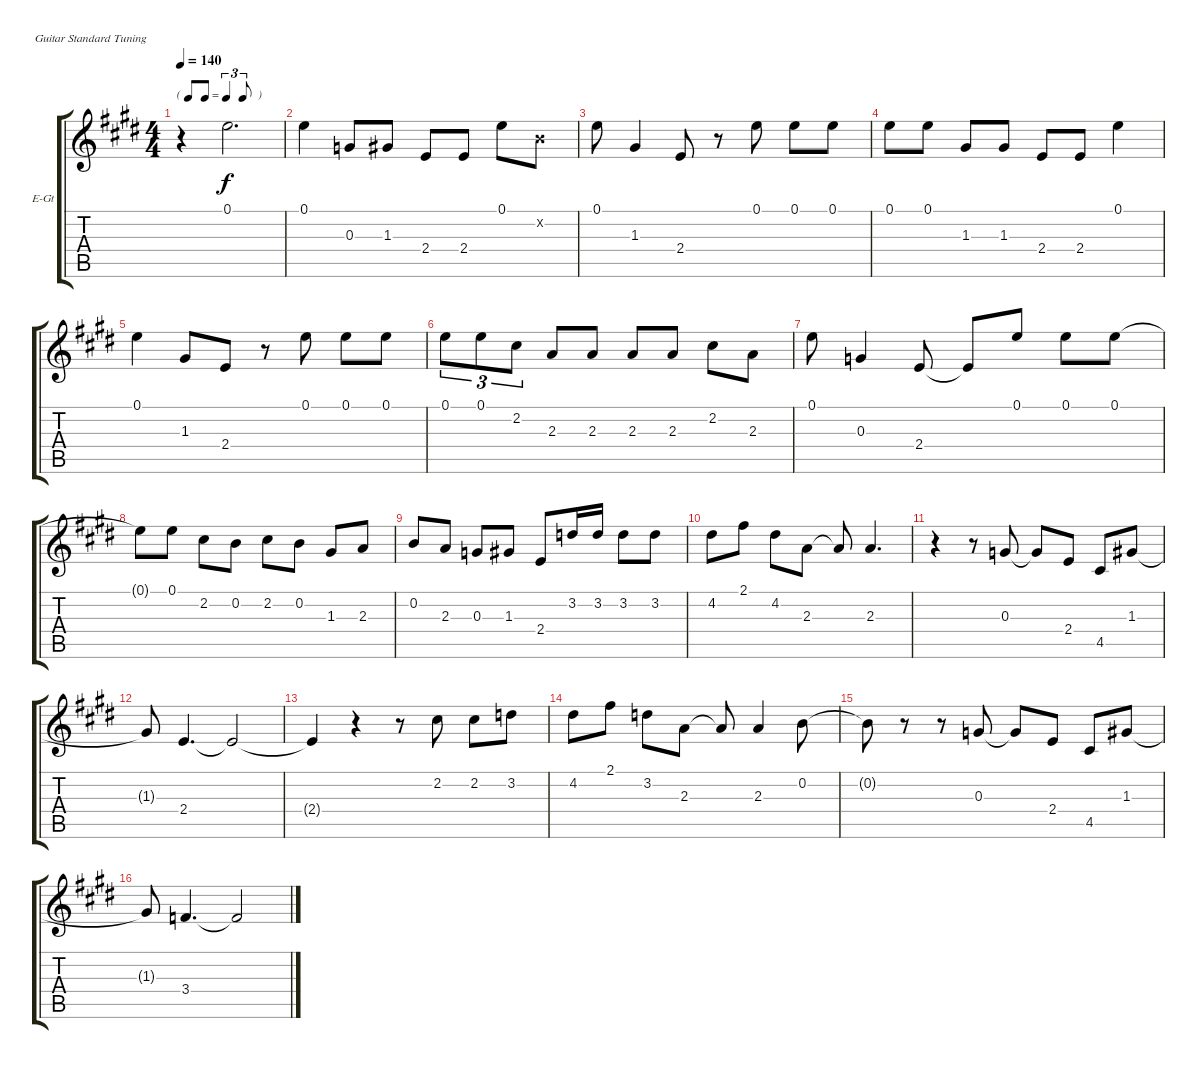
\bracketExtendMode groupsimilarinstruments
\firstSystemTrackNameOrientation horizontal
\otherSystemsTrackNameOrientation horizontal
\track ("Vocals" "E-Gt") {instrument overdrivenguitar}
\staff {score tabs}
\tuning (E4 B3 G3 D3 A2 E2)
\ts (4 4)
\tf triplet8th
\tempo 140
\clef g2
\ks e
r.4{dy f} 0.1.2{d} |
0.1.4 0.3.8 1.3.8 2.4.8 2.4.8 0.1.8 0.2{x}.8 |
0.1.8 1.3.4 2.4.8 r.8 0.1.8 0.1.8 0.1.8 |
0.1.8 0.1.8 1.3.8 1.3.8 2.4.8 2.4.8 0.1.4 |
0.1.4 1.3.8 2.4.8 r.8 0.1.8 0.1.8 0.1.8 |
0.1.8{tu (3 2)} 0.1.8{tu (3 2)} 2.2.8{tu (3 2)} 2.3.8 2.3.8 2.3.8 2.3.8 2.2.8 2.3.8 |
0.1.8 0.3.4 2.4.8 2.4{t}.8 0.1.8 0.1.8 0.1.8 |
0.1{t}.8 0.1.8 2.2.8 0.2.8 2.2.8 0.2.8 1.3.8 2.3.8 |
0.2.8 2.3.8 0.3.8 1.3.8 2.4.8 3.2.16 3.2.16 3.2.8 3.2.8 |
4.2.8 2.1.8 4.2.8 2.3.8 2.3{t}.8 2.3.4{d} |
r.4 r.8 0.3.8 0.3{t}.8 2.4.8 4.5.8 1.3.8 |
1.3{t}.8 2.4.4{d} 2.4{t}.2 |
2.4{t}.4 r.4 r.8 2.2.8 2.2.8 3.2.8 |
4.2.8 2.1.8 3.2.8 2.3.8 2.3{t}.8 2.3.4 0.2.8 |
0.2{t}.8 r.8 r.8 0.3.8 0.3{t}.8 2.4.8 4.5.8 1.3.8 |
1.3{t}.8 3.4.4{d} 3.4{t}.2
